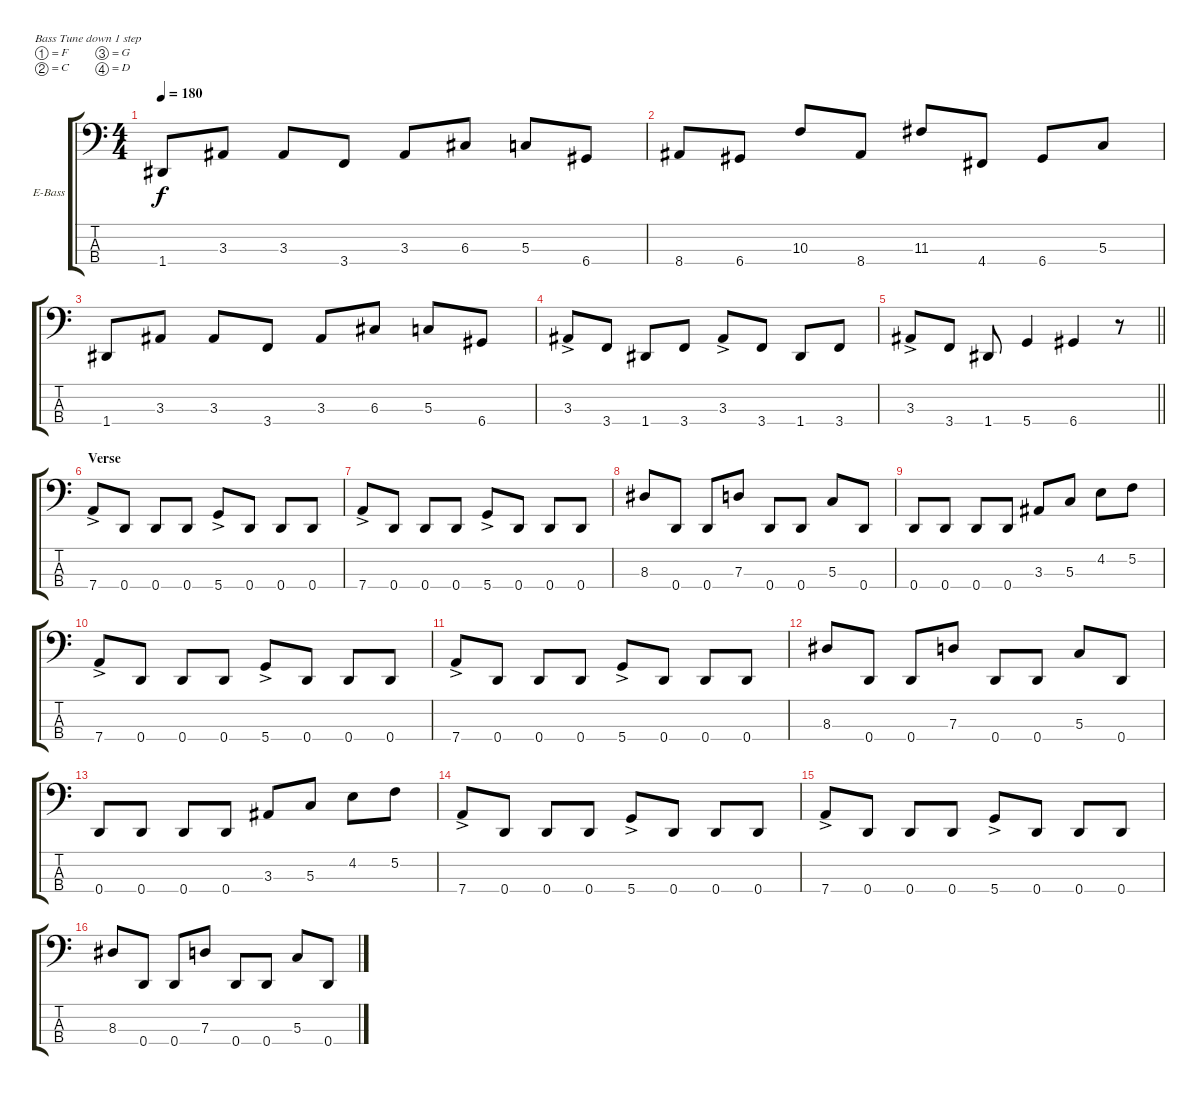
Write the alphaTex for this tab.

\bracketExtendMode groupsimilarinstruments
\firstSystemTrackNameOrientation horizontal
\otherSystemsTrackNameOrientation horizontal
\track ("Bass" "E-Bass") {instrument electricbassfinger}
\staff {score tabs}
\tuning (F2 C2 G1 D1)
\ts (4 4)
\tempo 180
\clef f4
\ks c
1.4.8{dy f} 3.3.8 3.3.8 3.4.8 3.3.8 6.3.8 5.3.8 6.4.8 |
8.4.8 6.4.8 10.3.8 8.4.8 11.3.8 4.4.8 6.4.8 5.3.8 |
1.4.8 3.3.8 3.3.8 3.4.8 3.3.8 6.3.8 5.3.8 6.4.8 |
3.3{ac}.8 3.4.8 1.4.8 3.4.8 3.3{ac}.8 3.4.8 1.4.8 3.4.8 |
\barLineRight lightlight
3.3{ac}.8 3.4.8 1.4.8 5.4.4 6.4.4 r.8 |
\section ("" "Verse")
7.4{ac}.8 0.4.8 0.4.8 0.4.8 5.4{ac}.8 0.4.8 0.4.8 0.4.8 |
7.4{ac}.8 0.4.8 0.4.8 0.4.8 5.4{ac}.8 0.4.8 0.4.8 0.4.8 |
8.3.8 0.4.8 0.4.8 7.3.8 0.4.8 0.4.8 5.3.8 0.4.8 |
0.4.8 0.4.8 0.4.8 0.4.8 3.3.8 5.3.8 4.2.8 5.2.8 |
7.4{ac}.8 0.4.8 0.4.8 0.4.8 5.4{ac}.8 0.4.8 0.4.8 0.4.8 |
7.4{ac}.8 0.4.8 0.4.8 0.4.8 5.4{ac}.8 0.4.8 0.4.8 0.4.8 |
8.3.8 0.4.8 0.4.8 7.3.8 0.4.8 0.4.8 5.3.8 0.4.8 |
0.4.8 0.4.8 0.4.8 0.4.8 3.3.8 5.3.8 4.2.8 5.2.8 |
7.4{ac}.8 0.4.8 0.4.8 0.4.8 5.4{ac}.8 0.4.8 0.4.8 0.4.8 |
7.4{ac}.8 0.4.8 0.4.8 0.4.8 5.4{ac}.8 0.4.8 0.4.8 0.4.8 |
8.3.8 0.4.8 0.4.8 7.3.8 0.4.8 0.4.8 5.3.8 0.4.8
